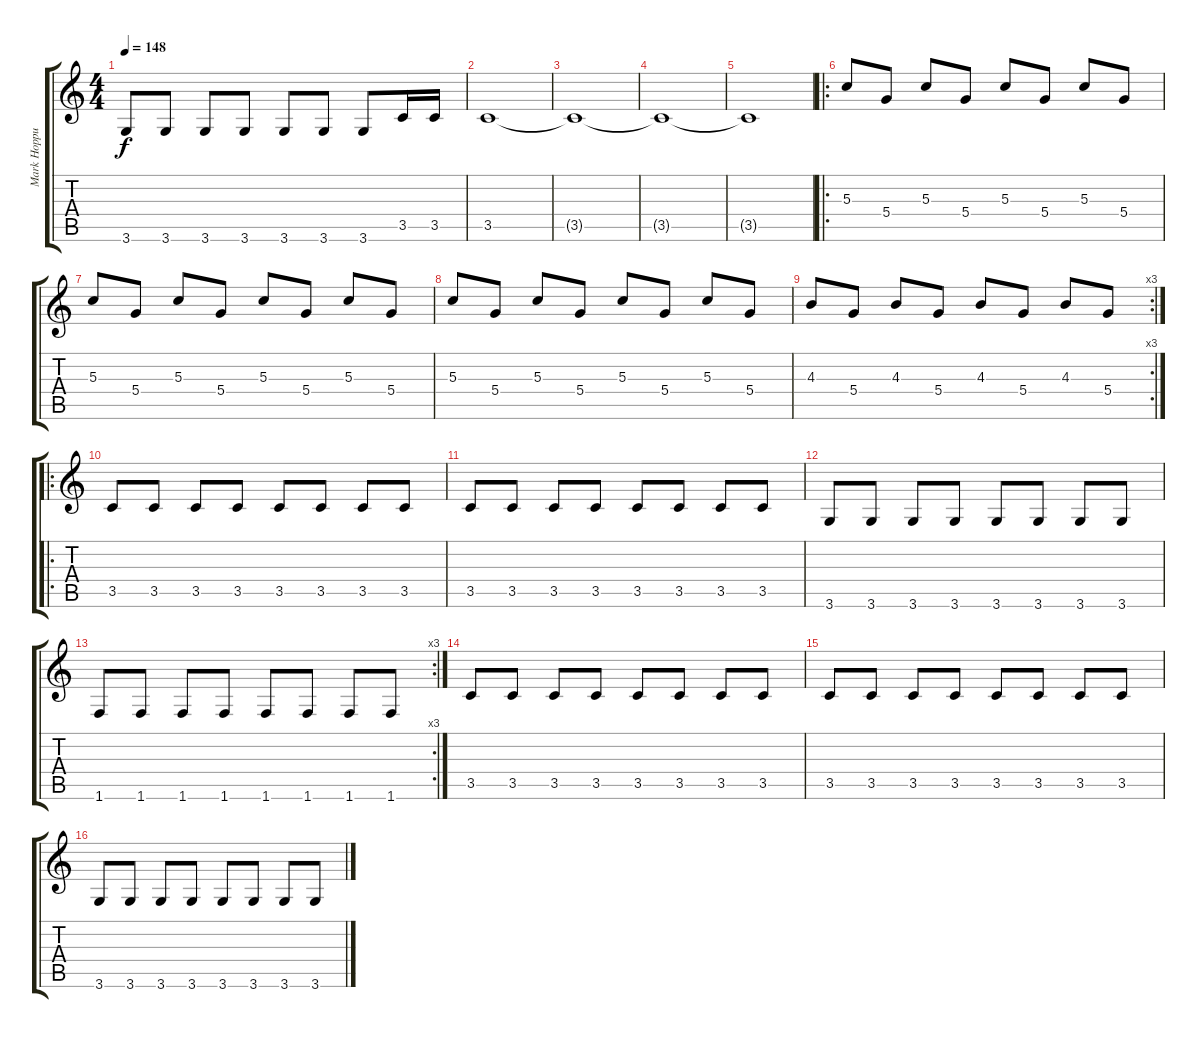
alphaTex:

\track ("Mark Hoppus" "Mark Hoppu") {instrument electricbasspick}
\staff {score tabs}
\tuning (E4 B3 G3 D3 A2 E2) {hide}
\ts (4 4)
\tempo 148
\clef g2
\ks c
3.6.8{dy f} 3.6.8 3.6.8 3.6.8 3.6.8 3.6.8 3.6.8 3.5.16 3.5.16 |
3.5.1 |
3.5{t}.1 |
3.5{t}.1 |
3.5{t}.1 |
\ro
5.3.8 5.4.8 5.3.8 5.4.8 5.3.8 5.4.8 5.3.8 5.4.8 |
5.3.8 5.4.8 5.3.8 5.4.8 5.3.8 5.4.8 5.3.8 5.4.8 |
5.3.8 5.4.8 5.3.8 5.4.8 5.3.8 5.4.8 5.3.8 5.4.8 |
\rc 3
4.3.8 5.4.8 4.3.8 5.4.8 4.3.8 5.4.8 4.3.8 5.4.8 |
\ro
3.5.8 3.5.8 3.5.8 3.5.8 3.5.8 3.5.8 3.5.8 3.5.8 |
3.5.8 3.5.8 3.5.8 3.5.8 3.5.8 3.5.8 3.5.8 3.5.8 |
3.6.8 3.6.8 3.6.8 3.6.8 3.6.8 3.6.8 3.6.8 3.6.8 |
\rc 3
1.6.8 1.6.8 1.6.8 1.6.8 1.6.8 1.6.8 1.6.8 1.6.8 |
3.5.8 3.5.8 3.5.8 3.5.8 3.5.8 3.5.8 3.5.8 3.5.8 |
3.5.8 3.5.8 3.5.8 3.5.8 3.5.8 3.5.8 3.5.8 3.5.8 |
3.6.8 3.6.8 3.6.8 3.6.8 3.6.8 3.6.8 3.6.8 3.6.8
